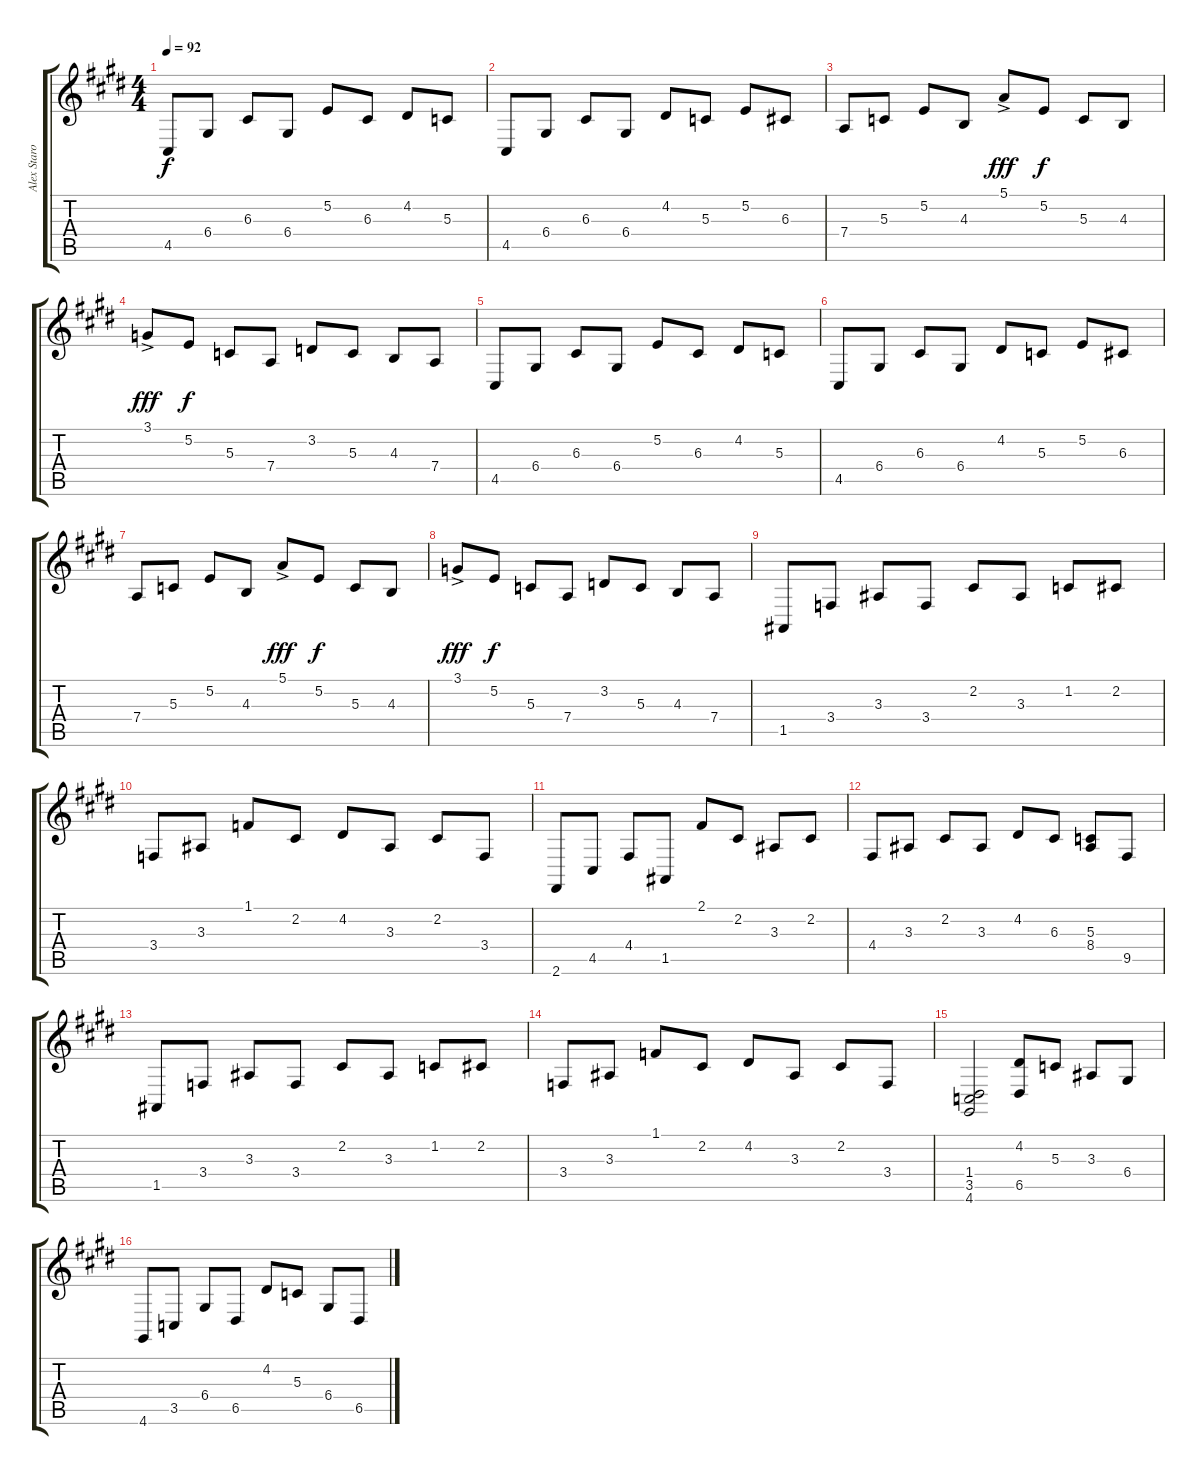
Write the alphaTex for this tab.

\track ("Alex Staropoli" "Alex Staro") {instrument acousticgrandpiano}
\staff {score tabs}
\tuning (E4 B3 G3 D3 A2 E2) {hide}
\ts (4 4)
\tempo 92
\clef g2
\ks c#minor
4.5.8{dy f} 6.4.8 6.3.8 6.4.8 5.2.8 6.3.8 4.2.8 5.3.8 |
4.5.8 6.4.8 6.3.8 6.4.8 4.2.8 5.3.8 5.2.8 6.3.8 |
7.4.8 5.3.8 5.2.8 4.3.8 5.1{ac}.8{dy fff} 5.2.8{dy f} 5.3.8 4.3.8 |
3.1{ac}.8{dy fff} 5.2.8{dy f} 5.3.8 7.4.8 3.2.8 5.3.8 4.3.8 7.4.8 |
4.5.8 6.4.8 6.3.8 6.4.8 5.2.8 6.3.8 4.2.8 5.3.8 |
4.5.8 6.4.8 6.3.8 6.4.8 4.2.8 5.3.8 5.2.8 6.3.8 |
7.4.8 5.3.8 5.2.8 4.3.8 5.1{ac}.8{dy fff} 5.2.8{dy f} 5.3.8 4.3.8 |
3.1{ac}.8{dy fff} 5.2.8{dy f} 5.3.8 7.4.8 3.2.8 5.3.8 4.3.8 7.4.8 |
1.5.8 3.4.8 3.3.8 3.4.8 2.2.8 3.3.8 1.2.8 2.2.8 |
3.4.8 3.3.8 1.1.8 2.2.8 4.2.8 3.3.8 2.2.8 3.4.8 |
2.6.8 4.5.8 4.4.8 1.5.8 2.1.8 2.2.8 3.3.8 2.2.8 |
4.4.8 3.3.8 2.2.8 3.3.8 4.2.8 6.3.8 (5.3 8.4).8 9.5.8 |
1.5.8 3.4.8 3.3.8 3.4.8 2.2.8 3.3.8 1.2.8 2.2.8 |
3.4.8 3.3.8 1.1.8 2.2.8 4.2.8 3.3.8 2.2.8 3.4.8 |
(1.4 3.5 4.6).2 (4.2 6.5).8 5.3.8 3.3.8 6.4.8 |
4.6.8 3.5.8 6.4.8 6.5.8 4.2.8 5.3.8 6.4.8 6.5.8
